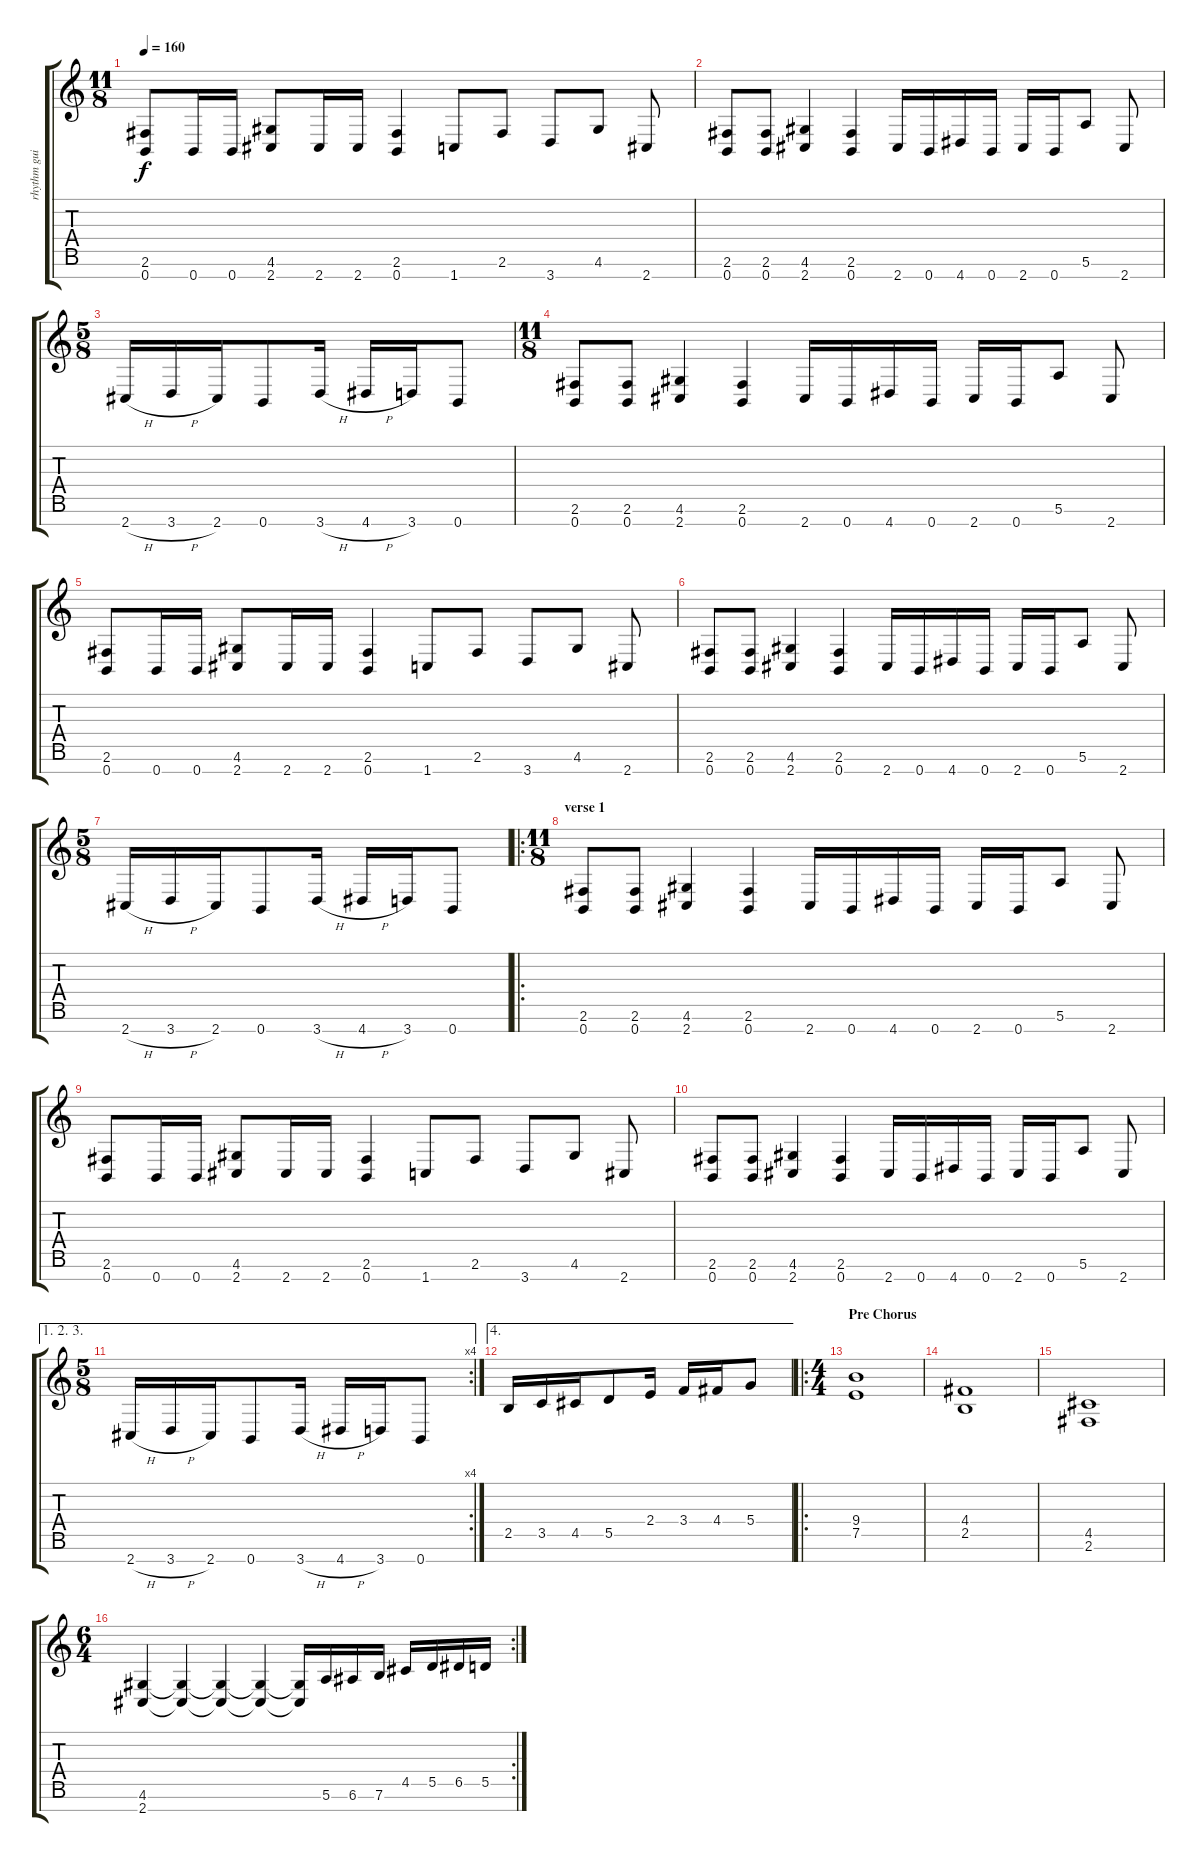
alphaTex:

\track ("rhythm guitar" "rhythm gui") {instrument distortionguitar}
\staff {score tabs}
\tuning (E4 B3 G3 D3 A2 E2 B1) {hide}
\ts (11 8)
\tempo 160
\clef g2
\ks c
(2.6 0.7).8{dy f} 0.7.16 0.7.16 (4.6 2.7).8 2.7.16 2.7.16 (2.6 0.7).4 1.7.8 2.6.8 3.7.8 4.6.8 2.7.8 |
(2.6 0.7).8 (2.6 0.7).8 (4.6 2.7).4 (2.6 0.7).4 2.7.16 0.7.16 4.7.16 0.7.16 2.7.16 0.7.16 5.6.8 2.7.8 |
\ts (5 8)
2.7{h}.16 3.7{h}.16 2.7.16 0.7.8 3.7{h}.16 4.7{h}.16 3.7.16 0.7.8 |
\ts (11 8)
(2.6 0.7).8 (2.6 0.7).8 (4.6 2.7).4 (2.6 0.7).4 2.7.16 0.7.16 4.7.16 0.7.16 2.7.16 0.7.16 5.6.8 2.7.8 |
(2.6 0.7).8 0.7.16 0.7.16 (4.6 2.7).8 2.7.16 2.7.16 (2.6 0.7).4 1.7.8 2.6.8 3.7.8 4.6.8 2.7.8 |
(2.6 0.7).8 (2.6 0.7).8 (4.6 2.7).4 (2.6 0.7).4 2.7.16 0.7.16 4.7.16 0.7.16 2.7.16 0.7.16 5.6.8 2.7.8 |
\ts (5 8)
2.7{h}.16 3.7{h}.16 2.7.16 0.7.8 3.7{h}.16 4.7{h}.16 3.7.16 0.7.8 |
\ro
\ts (11 8)
\section ("" "verse 1")
(2.6 0.7).8 (2.6 0.7).8 (4.6 2.7).4 (2.6 0.7).4 2.7.16 0.7.16 4.7.16 0.7.16 2.7.16 0.7.16 5.6.8 2.7.8 |
(2.6 0.7).8 0.7.16 0.7.16 (4.6 2.7).8 2.7.16 2.7.16 (2.6 0.7).4 1.7.8 2.6.8 3.7.8 4.6.8 2.7.8 |
(2.6 0.7).8 (2.6 0.7).8 (4.6 2.7).4 (2.6 0.7).4 2.7.16 0.7.16 4.7.16 0.7.16 2.7.16 0.7.16 5.6.8 2.7.8 |
\ae (1 2 3)
\rc 4
\ts (5 8)
2.7{h}.16 3.7{h}.16 2.7.16 0.7.8 3.7{h}.16 4.7{h}.16 3.7.16 0.7.8 |
\ae 4
2.5.16 3.5.16 4.5.16 5.5.8 2.4.16 3.4.16 4.4.16 5.4.8 |
\ro
\ts (4 4)
\section ("" "Pre Chorus")
(9.4 7.5).1 |
(4.4 2.5).1 |
(4.5 2.6).1 |
\rc 2
\ts (6 4)
(4.6 2.7).4 (4.6{t} 2.7{t}).4 (4.6{t} 2.7{t}).4 (4.6{t} 2.7{t}).4 (4.6{t} 2.7{t}).16 5.6.16 6.6.16 7.6.16 4.5.16 5.5.16 6.5.16 5.5.16
